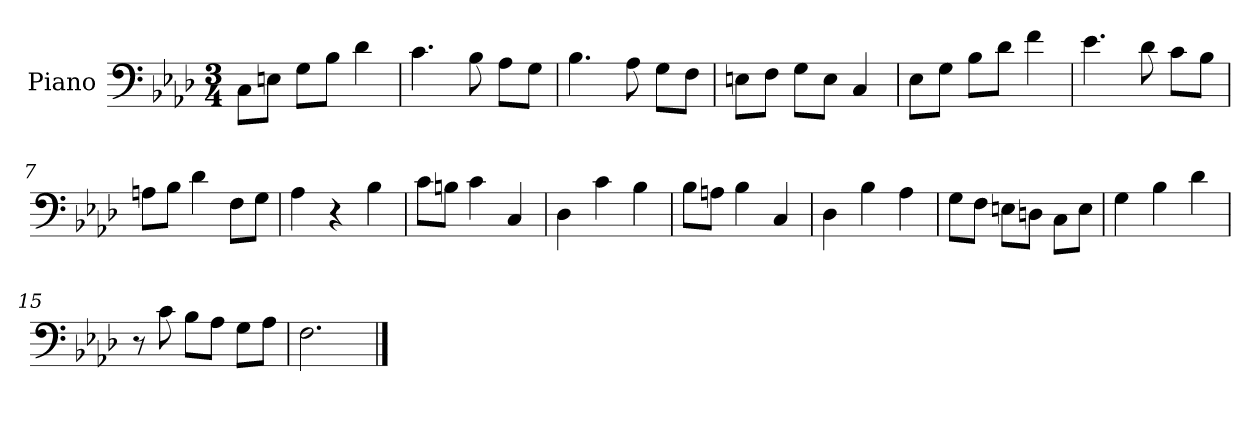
**kern
*part1
*staff1
*I"Piano
*I'Pno
*clefF4
*k[b-e-a-d-]
*f:
*M3/4
=1
8C\L
8En\J
8G\L
8B-\J
4d-\
=2
4.c\
8B-\
8A-\L
8G\J
=3
4.B-\
8A-\
8G\L
8F\J
=4
8En\L
8F\J
8G\L
8E\J
4C/
=5
8E-\L
8G\J
8B-\L
8d-\J
4f\
=6
4.e-\
8d-\
8c\L
8B-\J
=7
8An\L
8B-\J
4d-\
8F\L
8G\J
=8
4A-\
4r
4B-\
=9
8c\L
8Bn\J
4c\
4C/
=10
4D-\
4c\
4B-\
=11
8B-\L
8An\J
4B-\
4C/
=12
4D-\
4B-\
4A-\
=13
8G\L
8F\J
8En\L
8Dn\J
8C\L
8E\J
=14
4G\
4B-\
4d-\
=15
8r
8c\
8B-\L
8A-\J
8G\L
8A-\J
=16
2.F\
==
*-
